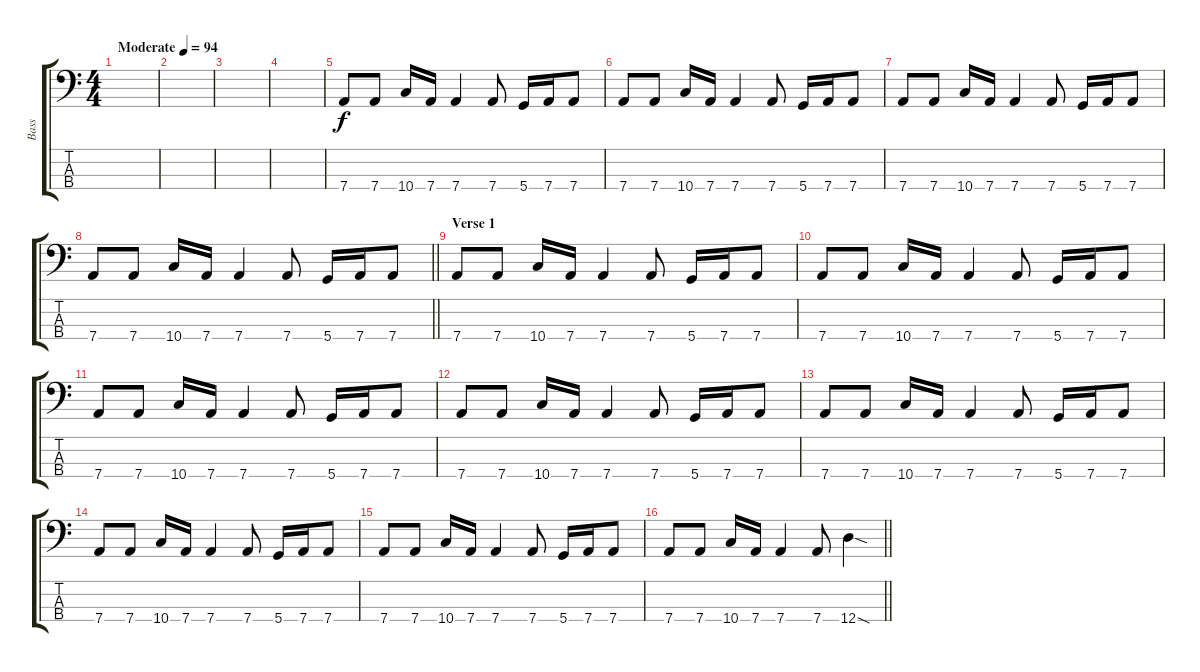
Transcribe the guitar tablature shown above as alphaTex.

\track ("Bass" "Bass") {instrument electricbassfinger}
\staff {score tabs}
\tuning (G2 D2 A1 D1) {hide}
\ts (4 4)
\tempo (94 "Moderate")
\clef f4
\ks c
|
|
|
|
7.4.8 7.4.8 10.4.16 7.4.16 7.4.4 7.4.8 5.4.16 7.4.16 7.4.8 |
7.4.8 7.4.8 10.4.16 7.4.16 7.4.4 7.4.8 5.4.16 7.4.16 7.4.8 |
7.4.8 7.4.8 10.4.16 7.4.16 7.4.4 7.4.8 5.4.16 7.4.16 7.4.8 |
\barLineRight lightlight
7.4.8 7.4.8 10.4.16 7.4.16 7.4.4 7.4.8 5.4.16 7.4.16 7.4.8 |
\section ("" "Verse 1")
7.4.8 7.4.8 10.4.16 7.4.16 7.4.4 7.4.8 5.4.16 7.4.16 7.4.8 |
7.4.8 7.4.8 10.4.16 7.4.16 7.4.4 7.4.8 5.4.16 7.4.16 7.4.8 |
7.4.8 7.4.8 10.4.16 7.4.16 7.4.4 7.4.8 5.4.16 7.4.16 7.4.8 |
7.4.8 7.4.8 10.4.16 7.4.16 7.4.4 7.4.8 5.4.16 7.4.16 7.4.8 |
7.4.8 7.4.8 10.4.16 7.4.16 7.4.4 7.4.8 5.4.16 7.4.16 7.4.8 |
7.4.8 7.4.8 10.4.16 7.4.16 7.4.4 7.4.8 5.4.16 7.4.16 7.4.8 |
7.4.8 7.4.8 10.4.16 7.4.16 7.4.4 7.4.8 5.4.16 7.4.16 7.4.8 |
\barLineRight lightlight
7.4.8 7.4.8 10.4.16 7.4.16 7.4.4 7.4.8 12.4{sod}.4
